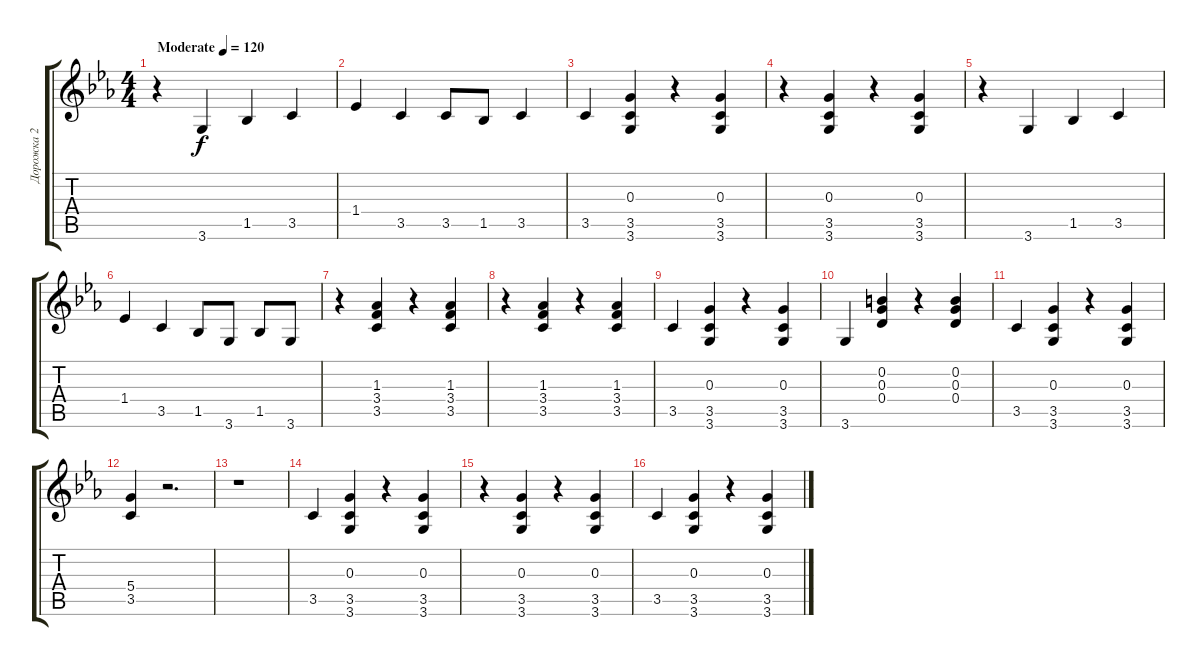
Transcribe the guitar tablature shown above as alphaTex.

\track ("Дорожка 2" "Дорожка 2") {instrument acousticguitarsteel}
\staff {score tabs}
\tuning (E4 B3 G3 D3 A2 E2) {hide}
\ts (4 4)
\tempo (120 "Moderate")
\clef g2
\ks cminor
r.4{dy f instrument acousticguitarsteel} 3.6.4 1.5.4 3.5.4 |
1.4.4 3.5.4 3.5.8 1.5.8 3.5.4 |
3.5.4 (0.3 3.5 3.6).4 r.4 (0.3 3.5 3.6).4 |
r.4 (0.3 3.5 3.6).4 r.4 (0.3 3.5 3.6).4 |
r.4 3.6.4 1.5.4 3.5.4 |
1.4.4 3.5.4 1.5.8 3.6.8 1.5.8 3.6.8 |
r.4 (1.3 3.4 3.5).4 r.4 (1.3 3.4 3.5).4 |
r.4 (1.3 3.4 3.5).4 r.4 (1.3 3.4 3.5).4 |
3.5.4 (0.3 3.5 3.6).4 r.4 (0.3 3.5 3.6).4 |
3.6.4 (0.2 0.3 0.4).4 r.4 (0.2 0.3 0.4).4 |
3.5.4 (0.3 3.5 3.6).4 r.4 (0.3 3.5 3.6).4 |
(5.4 3.5).4 r.2{d} |
r.1 |
3.5.4 (0.3 3.5 3.6).4 r.4 (0.3 3.5 3.6).4 |
r.4 (0.3 3.5 3.6).4 r.4 (0.3 3.5 3.6).4 |
3.5.4 (0.3 3.5 3.6).4 r.4 (0.3 3.5 3.6).4
